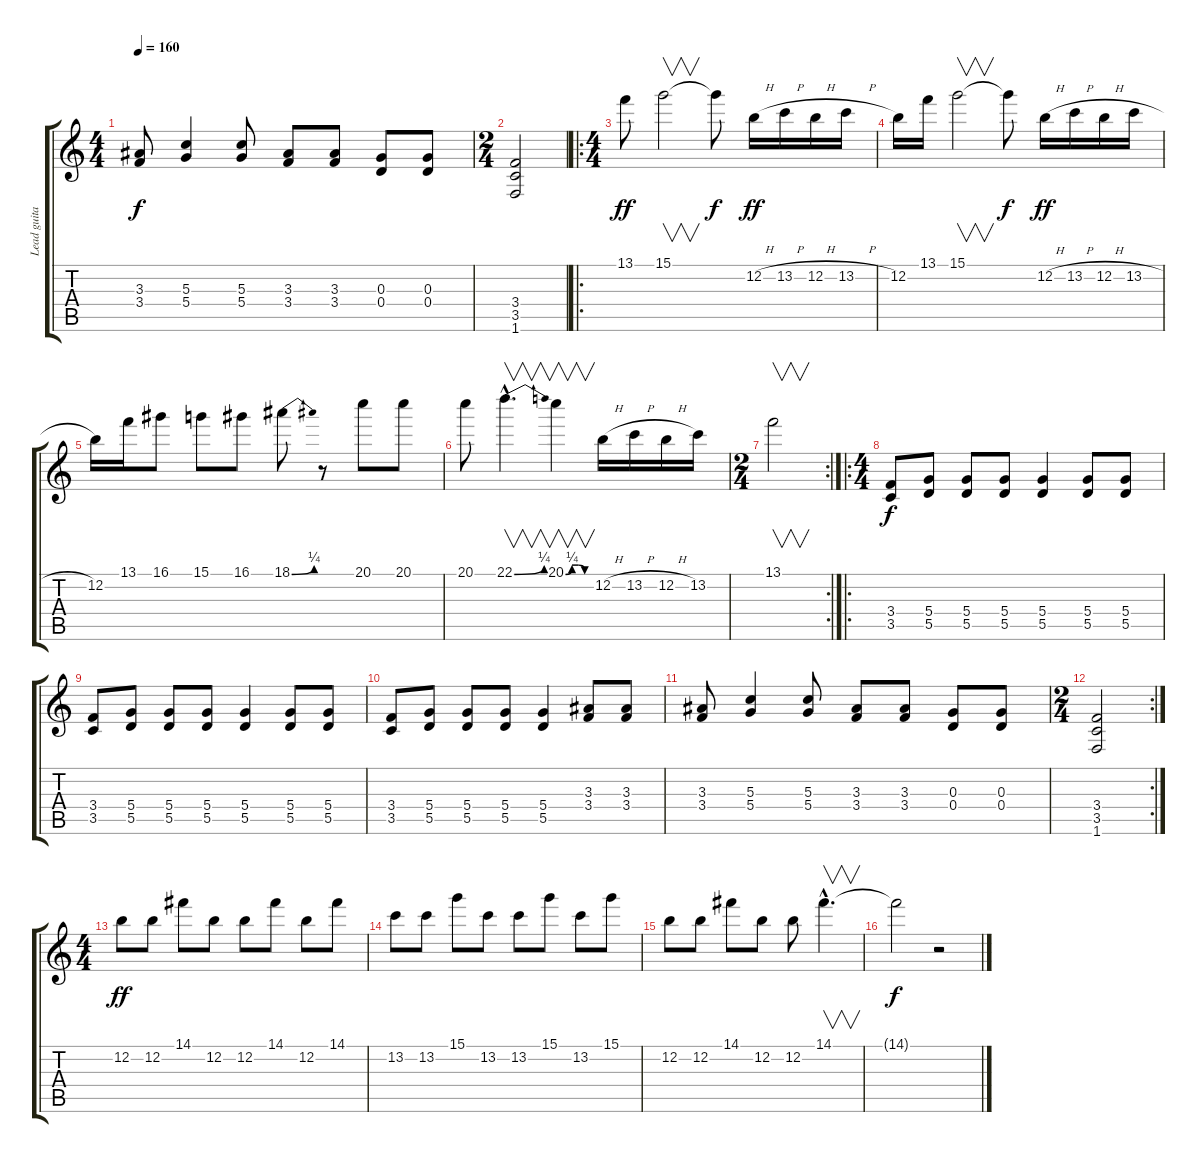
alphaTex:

\track ("Lead guitar" "Lead guita") {instrument overdrivenguitar}
\staff {score tabs}
\tuning (E4 B3 G3 D3 A2 E2) {hide}
\ts (4 4)
\tempo 160
\clef g2
\ks c
(3.3 3.4).8{dy f} (5.3 5.4).4 (5.3 5.4).8 (3.3 3.4).8 (3.3 3.4).8 (0.3 0.4).8 (0.3 0.4).8 |
\ts (2 4)
(3.4 3.5 1.6).2 |
\ro
\ts (4 4)
13.1.8{dy ff} 15.1.2{v} 15.1{t}.8{dy f} 12.2{h}.16{dy ff} 13.2{h}.16 12.2{h}.16 13.2{h}.16 |
12.2.16 13.1.16 15.1.2{v} 15.1{t}.8{dy f} 12.2{h}.16{dy ff} 13.2{h}.16 12.2{h}.16 13.2{h}.16 |
12.2.16 13.1.16 16.1.8 15.1.8 16.1.8 18.1{be (bend 0 0 60 1)}.8 r.8 20.1.8 20.1.8 |
20.1.8 22.1{be (bend 0 0 60 1) hac}.4{v d} 20.1{be (custom 0 0 15 1 30 1 45 0 60 0)}.4{v} 12.2{h}.16 13.2{h}.16 12.2{h}.16 13.2.16 |
\rc 2
\ts (2 4)
13.1.2{v} |
\ro
\ts (4 4)
(3.4 3.5).8{dy f} (5.4 5.5).8 (5.4 5.5).8 (5.4 5.5).8 (5.4 5.5).4 (5.4 5.5).8 (5.4 5.5).8 |
(3.4 3.5).8 (5.4 5.5).8 (5.4 5.5).8 (5.4 5.5).8 (5.4 5.5).4 (5.4 5.5).8 (5.4 5.5).8 |
(3.4 3.5).8 (5.4 5.5).8 (5.4 5.5).8 (5.4 5.5).8 (5.4 5.5).4 (3.3 3.4).8 (3.3 3.4).8 |
(3.3 3.4).8 (5.3 5.4).4 (5.3 5.4).8 (3.3 3.4).8 (3.3 3.4).8 (0.3 0.4).8 (0.3 0.4).8 |
\rc 2
\ts (2 4)
(3.4 3.5 1.6).2 |
\ts (4 4)
12.2.8{dy ff} 12.2.8 14.1.8 12.2.8 12.2.8 14.1.8 12.2.8 14.1.8 |
13.2.8 13.2.8 15.1.8 13.2.8 13.2.8 15.1.8 13.2.8 15.1.8 |
12.2.8 12.2.8 14.1.8 12.2.8 12.2.8 14.1{hac}.4{v d} |
14.1{t}.2{dy f} r.2
